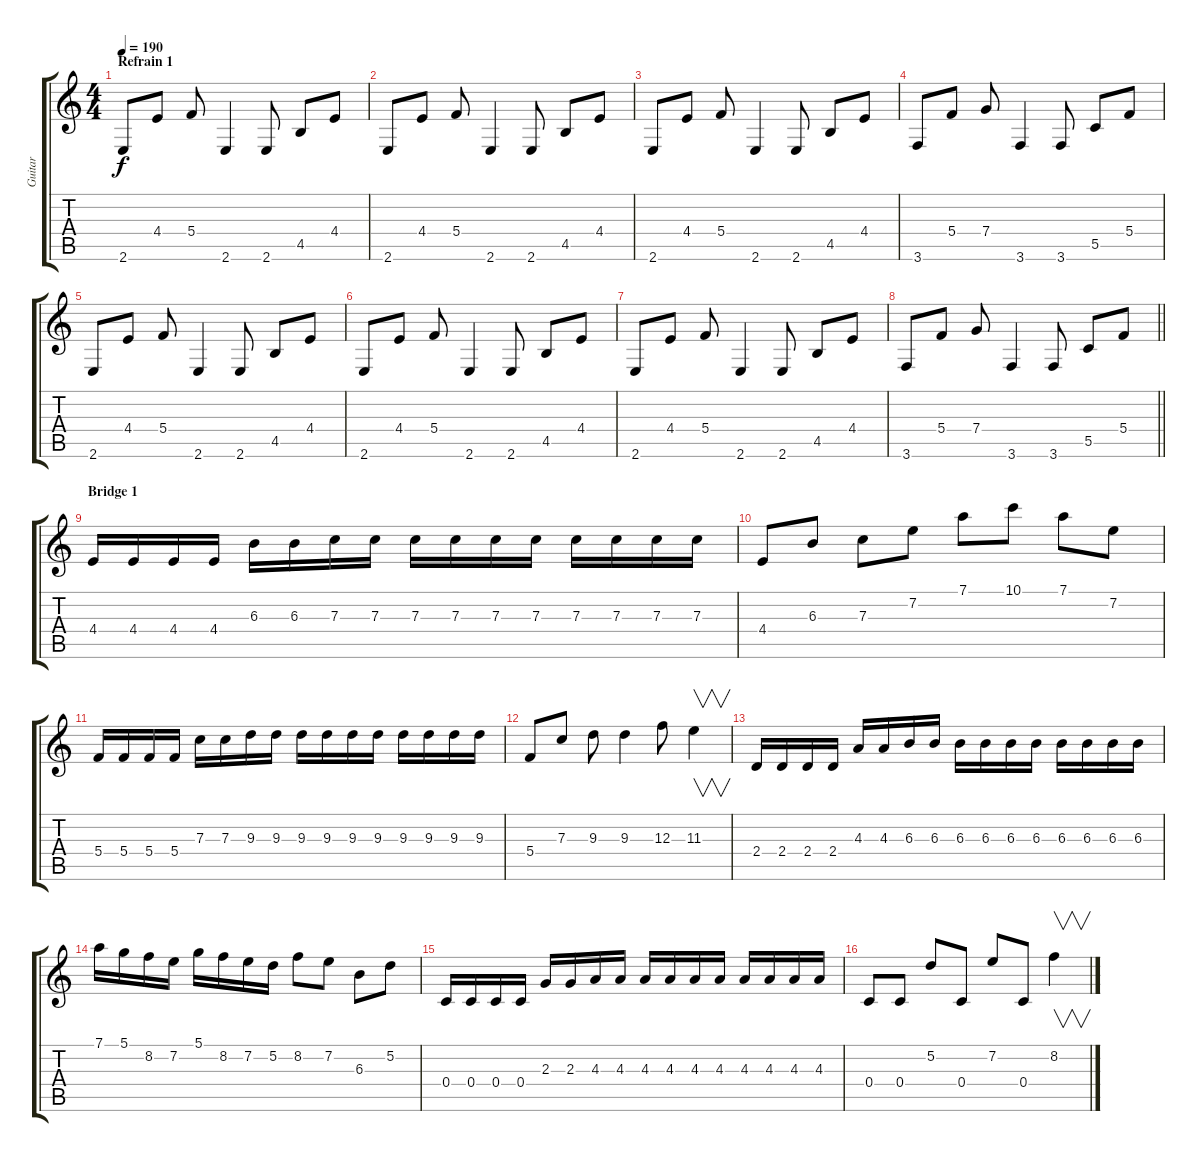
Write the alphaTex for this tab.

\track ("Guitar" "Guitar") {instrument distortionguitar}
\staff {score tabs}
\tuning (D4 A3 F3 C3 G2 D2) {hide}
\ts (4 4)
\section ("" "Refrain 1")
\tempo 190
\clef g2
\ks c
2.6.8{dy f} 4.4.8 5.4.8 2.6.4 2.6.8 4.5.8 4.4.8 |
2.6.8 4.4.8 5.4.8 2.6.4 2.6.8 4.5.8 4.4.8 |
2.6.8 4.4.8 5.4.8 2.6.4 2.6.8 4.5.8 4.4.8 |
3.6.8 5.4.8 7.4.8 3.6.4 3.6.8 5.5.8 5.4.8 |
2.6.8 4.4.8 5.4.8 2.6.4 2.6.8 4.5.8 4.4.8 |
2.6.8 4.4.8 5.4.8 2.6.4 2.6.8 4.5.8 4.4.8 |
2.6.8 4.4.8 5.4.8 2.6.4 2.6.8 4.5.8 4.4.8 |
\barLineRight lightlight
3.6.8 5.4.8 7.4.8 3.6.4 3.6.8 5.5.8 5.4.8 |
\section ("" "Bridge 1")
4.4.16 4.4.16 4.4.16 4.4.16 6.3.16 6.3.16 7.3.16 7.3.16 7.3.16 7.3.16 7.3.16 7.3.16 7.3.16 7.3.16 7.3.16 7.3.16 |
4.4.8 6.3.8 7.3.8 7.2.8 7.1.8 10.1.8 7.1.8 7.2.8 |
5.4.16 5.4.16 5.4.16 5.4.16 7.3.16 7.3.16 9.3.16 9.3.16 9.3.16 9.3.16 9.3.16 9.3.16 9.3.16 9.3.16 9.3.16 9.3.16 |
5.4.8 7.3.8 9.3.8 9.3.4 12.3.8 11.3.4{v} |
2.4.16 2.4.16 2.4.16 2.4.16 4.3.16 4.3.16 6.3.16 6.3.16 6.3.16 6.3.16 6.3.16 6.3.16 6.3.16 6.3.16 6.3.16 6.3.16 |
7.1.16 5.1.16 8.2.16 7.2.16 5.1.16 8.2.16 7.2.16 5.2.16 8.2.8 7.2.8 6.3.8 5.2.8 |
0.4.16 0.4.16 0.4.16 0.4.16 2.3.16 2.3.16 4.3.16 4.3.16 4.3.16 4.3.16 4.3.16 4.3.16 4.3.16 4.3.16 4.3.16 4.3.16 |
0.4.8 0.4.8 5.2.8 0.4.8 7.2.8 0.4.8 8.2.4{v}
